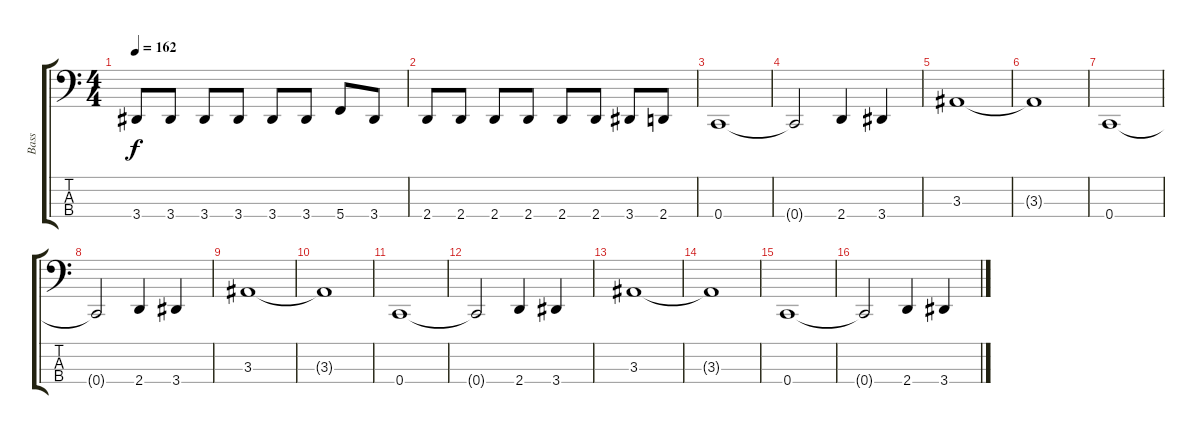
\track ("Bass" "Bass") {instrument electricbassfinger}
\staff {score tabs}
\tuning (F2 C2 G1 C1) {hide}
\ts (4 4)
\tempo 162
\clef f4
\ks c
3.4.8{dy f} 3.4.8 3.4.8 3.4.8 3.4.8 3.4.8 5.4.8 3.4.8 |
2.4.8 2.4.8 2.4.8 2.4.8 2.4.8 2.4.8 3.4.8 2.4.8 |
0.4.1 |
0.4{t}.2 2.4.4 3.4.4 |
3.3.1 |
3.3{t}.1 |
0.4.1 |
0.4{t}.2 2.4.4 3.4.4 |
3.3.1 |
3.3{t}.1 |
0.4.1 |
0.4{t}.2 2.4.4 3.4.4 |
3.3.1 |
3.3{t}.1 |
0.4.1 |
0.4{t}.2 2.4.4 3.4.4
